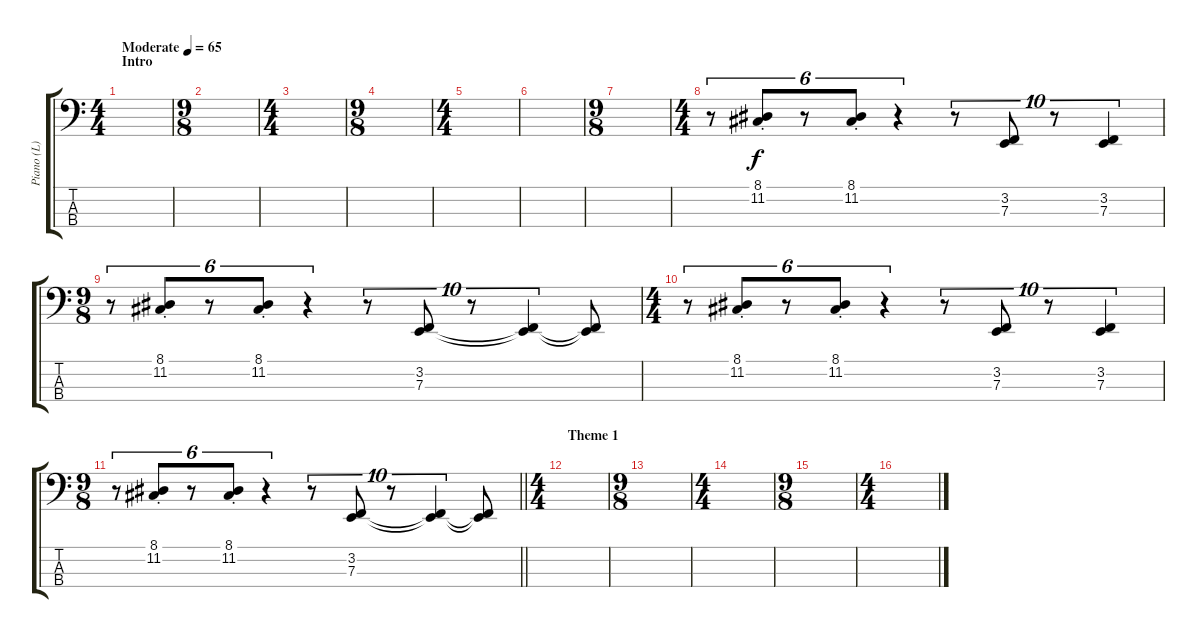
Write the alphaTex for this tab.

\track ("Piano (L)" "Piano (L)") {instrument acousticgrandpiano}
\staff {score tabs}
\tuning (G2 D2 A1 E1) {hide}
\ts (4 4)
\section ("" "Intro")
\tempo (65 "Moderate")
\clef f4
\ks c
|
\ts (9 8)
|
\ts (4 4)
|
\ts (9 8)
|
\ts (4 4)
|
|
\ts (9 8)
|
\ts (4 4)
r.8{tu (6 4)} (8.1{st} 11.2{st}).8{tu (6 4)} r.8{tu (6 4)} (8.1{st} 11.2{st}).8{tu (6 4)} r.4{tu (6 4)} r.8{tu (10 8)} (3.2 7.3).8{tu (10 8)} r.8{tu (10 8)} (3.2 7.3).4{tu (10 8)} |
\ts (9 8)
r.8{tu (6 4)} (8.1{st} 11.2{st}).8{tu (6 4)} r.8{tu (6 4)} (8.1{st} 11.2{st}).8{tu (6 4)} r.4{tu (6 4)} r.8{tu (10 8)} (3.2 7.3).8{tu (10 8)} r.8{tu (10 8)} (3.2{t} 7.3{t}).4{tu (10 8)} (3.2{t} 7.3{t}).8 |
\ts (4 4)
r.8{tu (6 4)} (8.1{st} 11.2{st}).8{tu (6 4)} r.8{tu (6 4)} (8.1{st} 11.2{st}).8{tu (6 4)} r.4{tu (6 4)} r.8{tu (10 8)} (3.2 7.3).8{tu (10 8)} r.8{tu (10 8)} (3.2 7.3).4{tu (10 8)} |
\ts (9 8)
\barLineRight lightlight
r.8{tu (6 4)} (8.1{st} 11.2{st}).8{tu (6 4)} r.8{tu (6 4)} (8.1{st} 11.2{st}).8{tu (6 4)} r.4{tu (6 4)} r.8{tu (10 8)} (3.2 7.3).8{tu (10 8)} r.8{tu (10 8)} (3.2{t} 7.3{t}).4{tu (10 8)} (3.2{t} 7.3{t}).8 |
\ts (4 4)
\section ("" "Theme 1")
|
\ts (9 8)
|
\ts (4 4)
|
\ts (9 8)
|
\ts (4 4)
